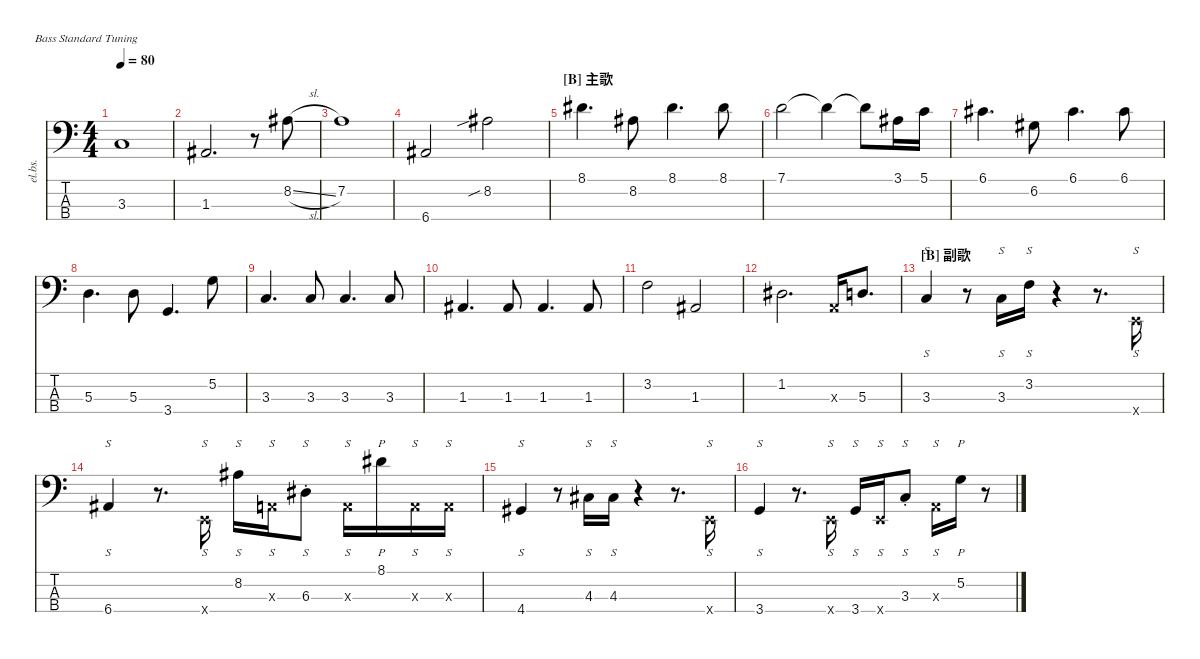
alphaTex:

\defaultSystemsLayout 4
\hideDynamics
\bracketExtendMode nobrackets
\track ("Electric Bass" "el.bs.") {instrument electricbassfinger}
\staff {score tabs}
\tuning (G2 D2 A1 E1)
\ts (4 4)
\tempo 80
\clef f4
\ks c
3.3.1{dy mf beam Up} |
1.3{acc #}.2{d beam Up} r.8{beam Down} 8.2{sl acc #}.8{beam Down} |
7.2.1{beam Down} |
6.4{acc #}.2{beam Up} 8.2{sib acc #}.2{beam Down} |
\section ("B" "主歌")
8.1{acc #}.4{d beam Down} 8.2{acc #}.8{beam Down} 8.1{acc #}.4{d beam Down} 8.1{acc #}.8{beam Down} |
7.1.2{beam Down} 7.1{t}.4{beam Down} 7.1{t}.8{beam Down} 3.1{acc #}.16{beam Down} 5.1.16{beam Down} |
6.1{acc #}.4{d beam Down} 6.2{acc #}.8{beam Down} 6.1{acc #}.4{d beam Down} 6.1{acc #}.8{beam Down} |
5.3.4{d beam Down} 5.3.8{beam Down} 3.4.4{d beam Up} 5.2.8{beam Down} |
3.3.4{d beam Up} 3.3.8{beam Up} 3.3.4{d beam Up} 3.3.8{beam Up} |
1.3{acc #}.4{d beam Up} 1.3{acc #}.8{beam Up} 1.3{acc #}.4{d beam Up} 1.3{acc #}.8{beam Up} |
3.2.2{beam Down} 1.3{acc #}.2{beam Up} |
1.2{acc #}.2{d beam Down} 0.3{x}.16{beam Up} 5.3.8{d beam Up} |
\section ("B" "副歌")
3.3.4{s beam Up} r.8{beam Down} 3.3.16{s beam Down} 3.2.16{s beam Down} r.4{beam Down} r.8{d beam Down} 0.4{x}.16{s beam Up} |
6.4{acc #}.4{s beam Up} r.8{d beam Down} 0.4{x}.16{s beam Up} 8.2{acc #}.16{s beam Down} 0.3{x}.16{s beam Down} 6.3{st acc #}.8{s beam Down} 0.3{x}.16{s beam Down} 8.1{acc #}.16{p beam Down} 0.3{x}.16{s beam Down} 0.3{x}.16{s beam Down} |
4.4{acc #}.4{s beam Up} r.8{beam Down} 4.3{acc #}.16{s beam Up} 4.3{acc #}.16{s beam Up} r.4{beam Down} r.8{d beam Down} 0.4{x}.16{s beam Up} |
3.4.4{s beam Up} r.8{d beam Down} 0.4{x}.16{s beam Up} 3.4.16{s beam Up} 0.4{x}.16{s beam Up} 3.3{st}.8{s beam Up} 0.3{x}.16{s beam Down} 5.2.16{p beam Down} r.8{beam Down}
